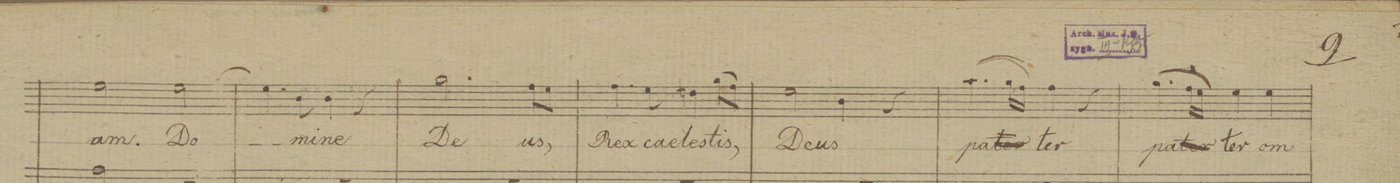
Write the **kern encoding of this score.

**kern	**text	**dynam
*I"Canto	*	*
*clefC1	*	*
*k[b-]	*	*
*met(c|)	*	*
*M2/2	*	*
2cc\	-am.	.
[2cc\	Do-	.
=29	=29	=29
4.cc\]	.	.
8g\	-mi-	.
4g\	-ne	.
4r	.	.
=30	=30	=30
2.ee\	De-	.
8dd\L	-us,	.
8cc\J	.	.
=31	=31	=31
4.dd\	Rex	.
8cc\	cae-	.
4bn\	-les-	.
(8ee\L	-tis,	.
8dd\J)	.	.
=32	=32	=32
2cc\	De-	.
4g\	-us	.
4r	.	.
=33	=33	=33
(4.ff\	pa-	.
16ee\LL	.	.
16dd\JJ)	.	.
4dd\	-ter	.
4r	.	.
=34	=34	=34
(4.ee\	pa-	.
16dd\LL	.	.
16cc\JJ)	.	.
4cc\	-ter	.
4cc\	om-	.
=35	=35	=35
*-	*-	*-
